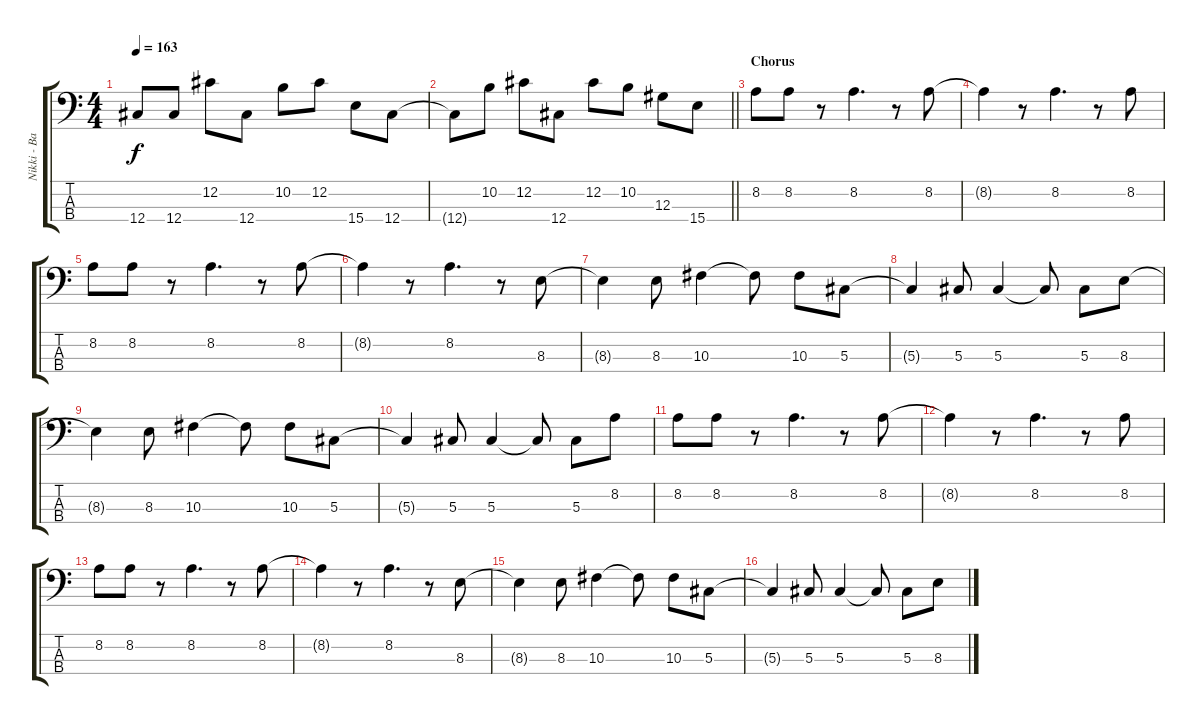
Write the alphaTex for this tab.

\track ("Nikki - Bass (One Octave Up) " "Nikki - Ba") {instrument electricbassfinger}
\staff {score tabs}
\tuning (Gb2 Db2 Ab1 Db1) {hide}
\ts (4 4)
\tempo 163
\clef f4
\ks c
12.4.8{dy f} 12.4.8 12.2.8 12.4.8 10.2.8 12.2.8 15.4.8 12.4.8 |
\barLineRight lightlight
12.4{t}.8 10.2.8 12.2.8 12.4.8 12.2.8 10.2.8 12.3.8 15.4.8 |
\section ("" "Chorus")
8.2.8 8.2.8 r.8 8.2.4{d} r.8 8.2.8 |
8.2{t}.4 r.8 8.2.4{d} r.8 8.2.8 |
8.2.8 8.2.8 r.8 8.2.4{d} r.8 8.2.8 |
8.2{t}.4 r.8 8.2.4{d} r.8 8.3.8 |
8.3{t}.4 8.3.8 10.3.4 10.3{t}.8 10.3.8 5.3.8 |
5.3{t}.4 5.3.8 5.3.4 5.3{t}.8 5.3.8 8.3.8 |
8.3{t}.4 8.3.8 10.3.4 10.3{t}.8 10.3.8 5.3.8 |
5.3{t}.4 5.3.8 5.3.4 5.3{t}.8 5.3.8 8.2.8 |
8.2.8 8.2.8 r.8 8.2.4{d} r.8 8.2.8 |
8.2{t}.4 r.8 8.2.4{d} r.8 8.2.8 |
8.2.8 8.2.8 r.8 8.2.4{d} r.8 8.2.8 |
8.2{t}.4 r.8 8.2.4{d} r.8 8.3.8 |
8.3{t}.4 8.3.8 10.3.4 10.3{t}.8 10.3.8 5.3.8 |
5.3{t}.4 5.3.8 5.3.4 5.3{t}.8 5.3.8 8.3.8
